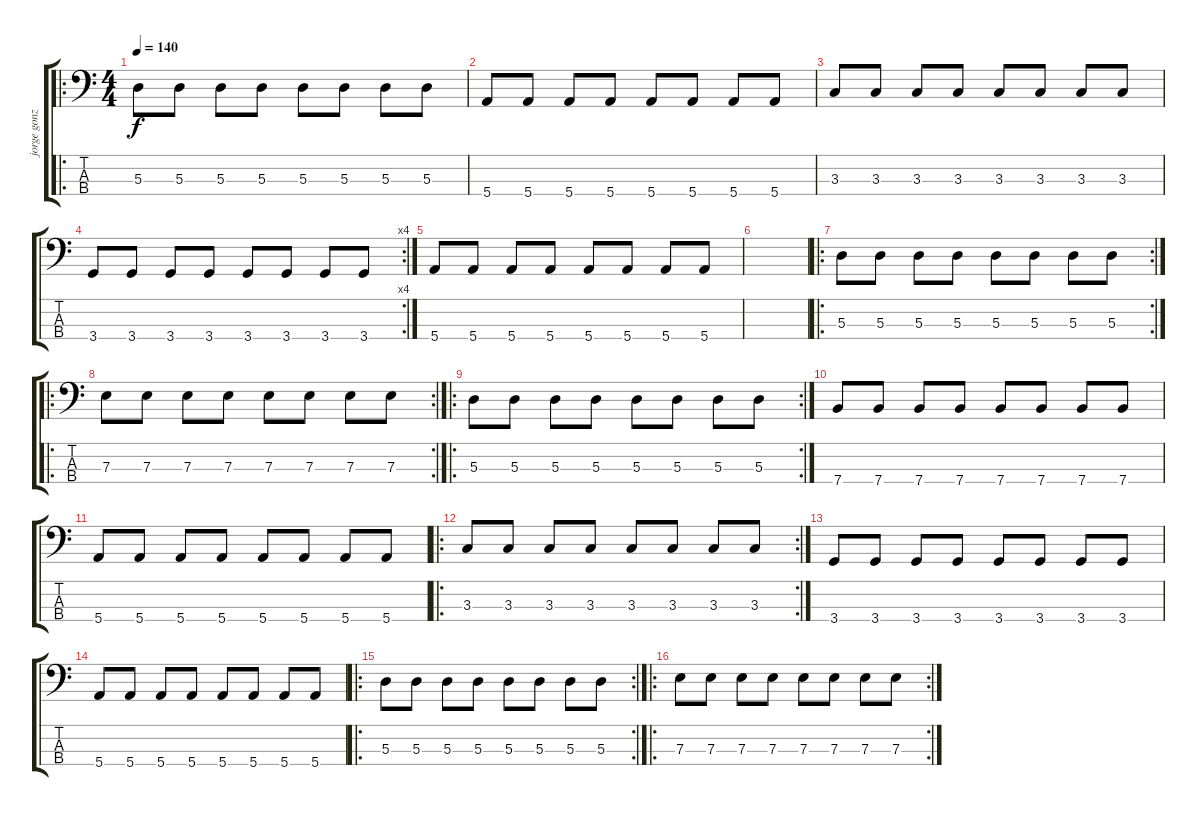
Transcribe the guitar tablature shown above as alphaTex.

\track ("jorge gonzalez" "jorge gonz") {instrument electricbasspick}
\staff {score tabs}
\tuning (G2 D2 A1 E1) {hide}
\ro
\ts (4 4)
\tempo 140
\clef f4
\ks c
5.3.8{dy f} 5.3.8 5.3.8 5.3.8 5.3.8 5.3.8 5.3.8 5.3.8 |
5.4.8 5.4.8 5.4.8 5.4.8 5.4.8 5.4.8 5.4.8 5.4.8 |
3.3.8 3.3.8 3.3.8 3.3.8 3.3.8 3.3.8 3.3.8 3.3.8 |
\rc 4
3.4.8 3.4.8 3.4.8 3.4.8 3.4.8 3.4.8 3.4.8 3.4.8 |
5.4.8 5.4.8 5.4.8 5.4.8 5.4.8 5.4.8 5.4.8 5.4.8 |
|
\ro
\rc 2
5.3.8 5.3.8 5.3.8 5.3.8 5.3.8 5.3.8 5.3.8 5.3.8 |
\ro
\rc 2
7.3.8 7.3.8 7.3.8 7.3.8 7.3.8 7.3.8 7.3.8 7.3.8 |
\ro
\rc 2
5.3.8 5.3.8 5.3.8 5.3.8 5.3.8 5.3.8 5.3.8 5.3.8 |
7.4.8 7.4.8 7.4.8 7.4.8 7.4.8 7.4.8 7.4.8 7.4.8 |
5.4.8 5.4.8 5.4.8 5.4.8 5.4.8 5.4.8 5.4.8 5.4.8 |
\ro
\rc 2
3.3.8 3.3.8 3.3.8 3.3.8 3.3.8 3.3.8 3.3.8 3.3.8 |
3.4.8 3.4.8 3.4.8 3.4.8 3.4.8 3.4.8 3.4.8 3.4.8 |
5.4.8 5.4.8 5.4.8 5.4.8 5.4.8 5.4.8 5.4.8 5.4.8 |
\ro
\rc 2
5.3.8 5.3.8 5.3.8 5.3.8 5.3.8 5.3.8 5.3.8 5.3.8 |
\ro
\rc 2
7.3.8 7.3.8 7.3.8 7.3.8 7.3.8 7.3.8 7.3.8 7.3.8
